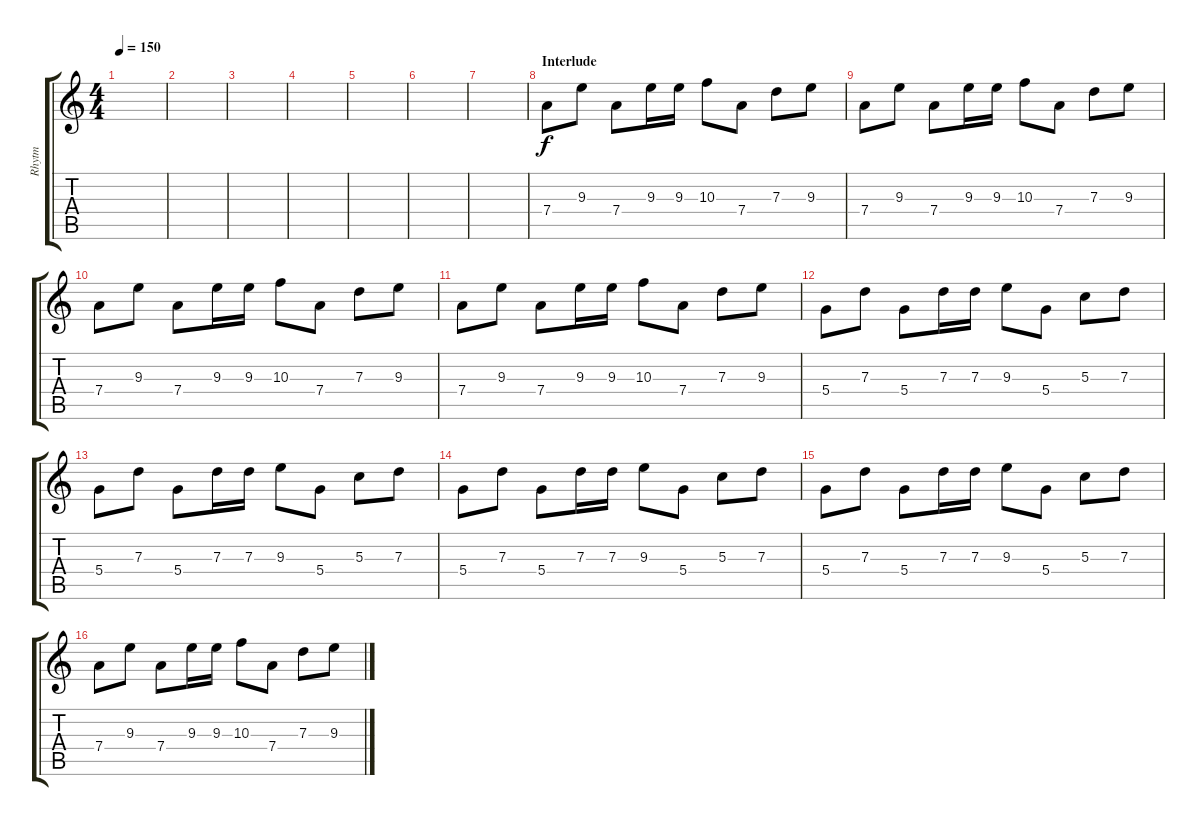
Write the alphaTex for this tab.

\track ("Rhytm " "Rhytm ") {instrument overdrivenguitar}
\staff {score tabs}
\tuning (E4 B3 G3 D3 A2 E2) {hide}
\ts (4 4)
\tempo 150
\clef g2
\ks c
|
|
|
|
|
|
|
\section ("" "Interlude")
7.4.8 9.3.8 7.4.8 9.3.16 9.3.16 10.3.8 7.4.8 7.3.8 9.3.8 |
7.4.8 9.3.8 7.4.8 9.3.16 9.3.16 10.3.8 7.4.8 7.3.8 9.3.8 |
7.4.8 9.3.8 7.4.8 9.3.16 9.3.16 10.3.8 7.4.8 7.3.8 9.3.8 |
7.4.8 9.3.8 7.4.8 9.3.16 9.3.16 10.3.8 7.4.8 7.3.8 9.3.8 |
5.4.8 7.3.8 5.4.8 7.3.16 7.3.16 9.3.8 5.4.8 5.3.8 7.3.8 |
5.4.8 7.3.8 5.4.8 7.3.16 7.3.16 9.3.8 5.4.8 5.3.8 7.3.8 |
5.4.8 7.3.8 5.4.8 7.3.16 7.3.16 9.3.8 5.4.8 5.3.8 7.3.8 |
5.4.8 7.3.8 5.4.8 7.3.16 7.3.16 9.3.8 5.4.8 5.3.8 7.3.8 |
7.4.8 9.3.8 7.4.8 9.3.16 9.3.16 10.3.8 7.4.8 7.3.8 9.3.8
